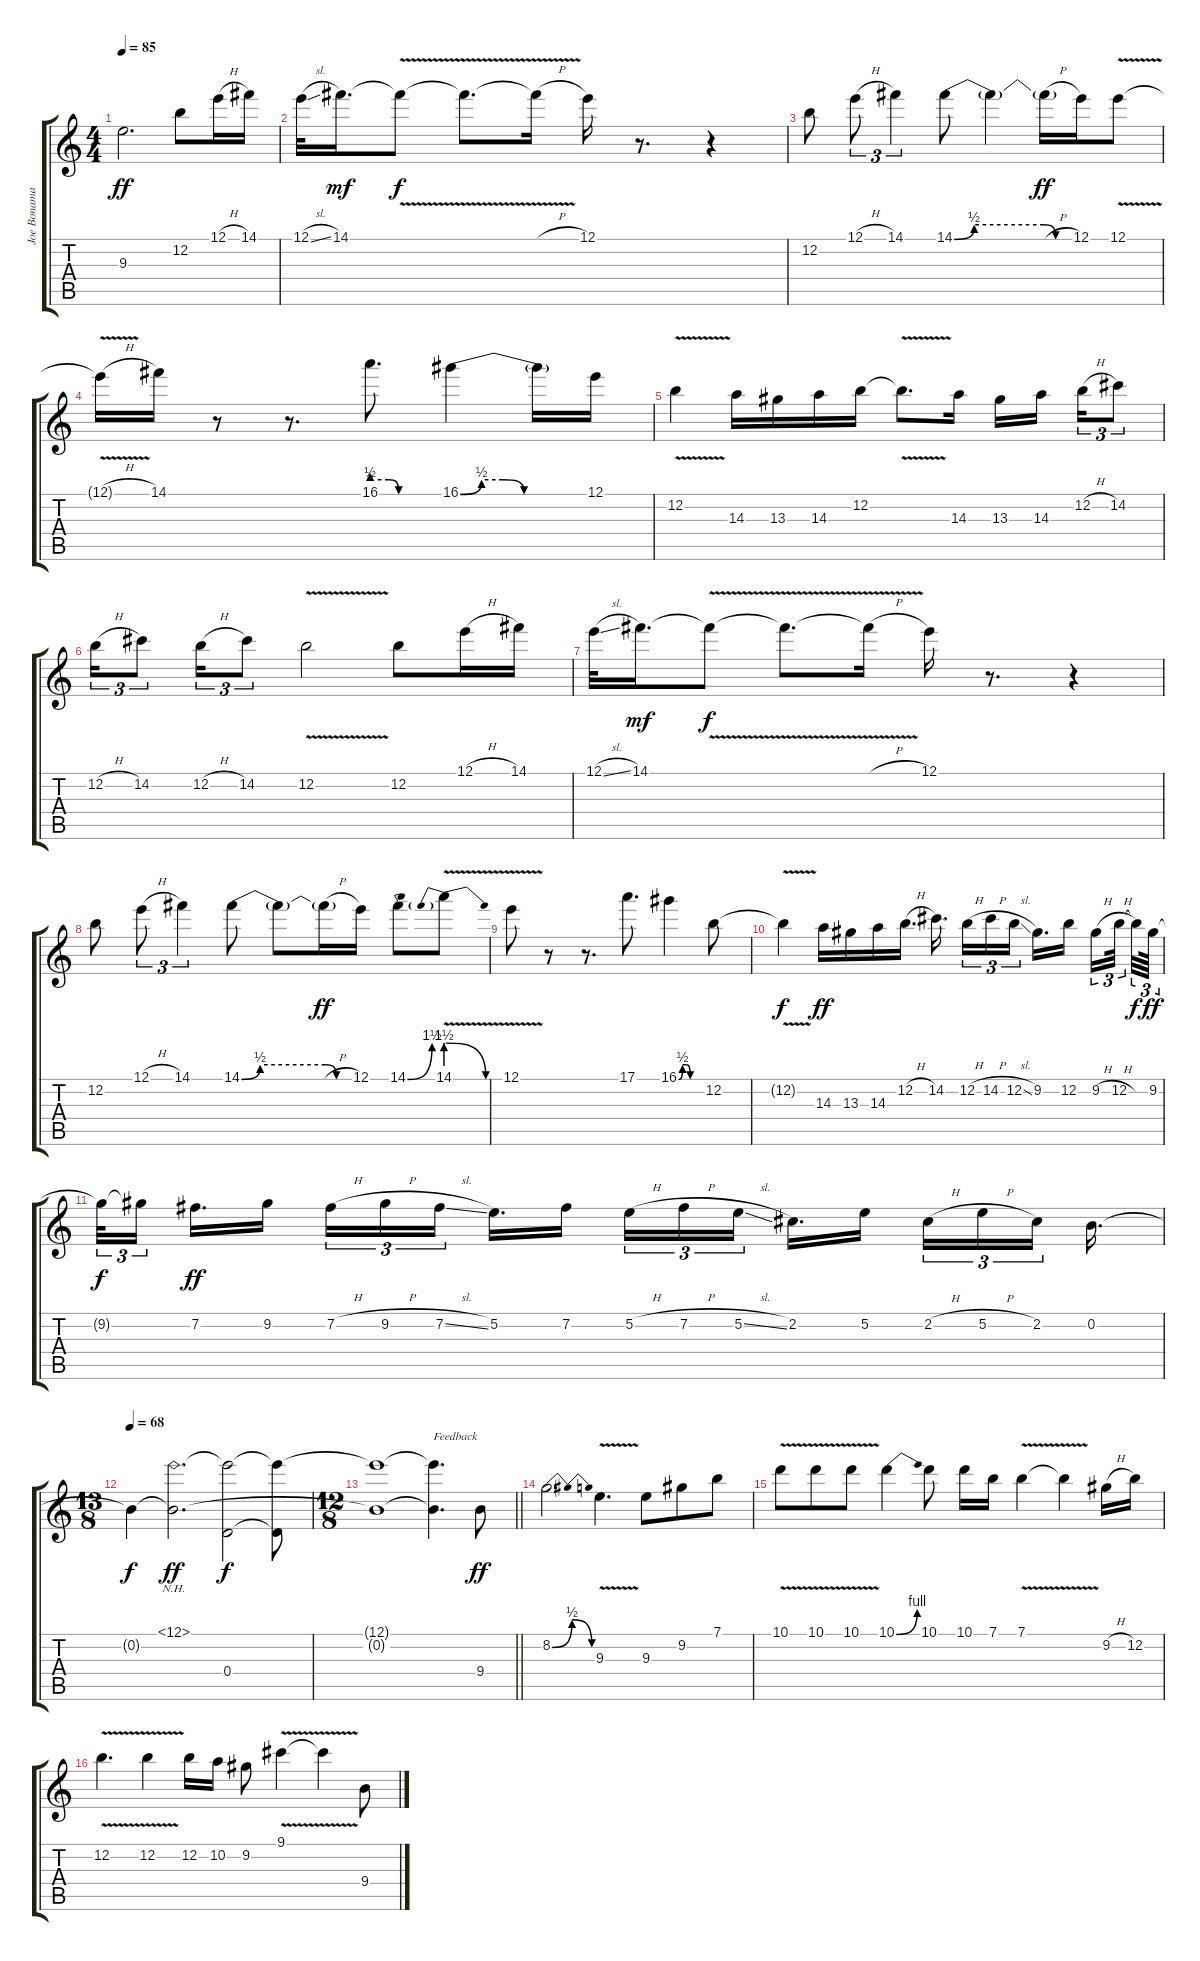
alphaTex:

\track ("Joe Bonamassa Guitar" "Joe Bonama") {instrument overdrivenguitar}
\staff {score tabs}
\tuning (E4 B3 G3 D3 A2 E2) {hide}
\ts (4 4)
\tempo 85
\clef g2
\ks c
9.3{t}.2{d dy ff} 12.2.8 12.1{h}.16 14.1.16 |
12.1{sl}.32 14.1.16{d dy mf} 14.1{v t}.8{dy f} 14.1{v t}.8{d} 14.1{h t}.16 12.1.16 r.8{d} r.4 |
12.2.8 12.1{h}.8{tu (3 2)} 14.1.4{tu (3 2)} 14.1{be (custom 0 0 10 2 45 2 51 0 60 0)}.8 14.1{t}.4 14.1{h t}.16{dy ff} 12.1.16 12.1{v}.8 |
12.1{h t}.16 14.1.16 r.8 r.8{d} 16.1{be (custom 0 2 15 2 24 0 30 0 60 0)}.8{d} 16.1{be (custom 0 0 10 2 20 2 30 0 60 0)}.4 16.1{t}.16 12.1.16 |
12.2{v}.4 14.3.16 13.3.16 14.3.16 12.2.16 12.2{v t}.8{d} 14.3.16 13.3.16 14.3.16{beam splitsecondary} 12.2{h}.16{tu (3 2)} 14.2.8{tu (3 2)} |
12.2{h}.16{tu (3 2)} 14.2.8{tu (3 2)} 12.2{h}.16{tu (3 2)} 14.2.8{tu (3 2)} 12.2{v}.2 12.2.8 12.1{h}.16 14.1.16 |
12.1{sl}.32 14.1.16{d dy mf} 14.1{v t}.8{dy f} 14.1{v t}.8{d} 14.1{h t}.16 12.1.16 r.8{d} r.4 |
12.2.8 12.1{h}.8{tu (3 2)} 14.1.4{tu (3 2)} 14.1{be (custom 0 0 10 2 45 2 51 0 60 0)}.8 14.1{t}.8 14.1{h t}.16{dy ff} 12.1.16 14.1{be (bend 0 0 60 6)}.8 14.1{be (prebendrelease 0 6 60 0) v}.8 |
12.1{v}.8 r.8 r.8{d} 17.1.8{d} 16.1{be (custom 0 0 10 2 20 2 30 0 60 0)}.4 12.2.8 |
12.2{v t}.4{dy f} 14.3.16{dy ff} 13.3.16 14.3.16 12.2{h}.16{d} 14.2.16{d beam splitsecondary} 12.2{h}.16{tu (3 2)} 14.2{h}.16{tu (3 2)} 12.2{sl}.16{tu (3 2)} 9.2.16{d} 12.2.16{beam splitsecondary} 9.2{h}.16{tu (3 2)} 12.2{h}.32{tu (3 2) beam splitsecondary} 12.2{t}.32{tu (3 2) dy f} 9.2.64{tu (3 2) dy ff} |
9.2{t}.32{tu (3 2) dy f} 9.2{t}.16{tu (3 2) beam splitsecondary} 7.2.16{d dy ff} 9.2.16{beam splitsecondary} 7.2{h}.16{tu (3 2)} 9.2{h}.16{tu (3 2)} 7.2{sl}.16{tu (3 2) beam splitsecondary} 5.2.16{d} 7.2.16 5.2{h}.16{tu (3 2)} 7.2{h}.16{tu (3 2)} 5.2{sl}.16{tu (3 2) beam splitsecondary} 2.2.16{d} 5.2.16 2.2{h}.16{tu (3 2)} 5.2{h}.16{tu (3 2)} 2.2.16{tu (3 2) beam splitsecondary} 0.2.16{d} |
\ts (13 8)
\tempo 68
0.2{t}.4{dy f} (12.1{nh} 0.2{t}).2{d dy ff} (12.1{t} 0.4).2{dy f} (12.1{t} 0.4{t}).8 |
\ts (12 8)
\barLineRight lightlight
(12.1{t} 0.2{t}).1 (12.1{t} 0.2{t}).4{d txt "Feedback"} 9.4.8{dy ff} |
8.2{be (bendrelease 0 0 10 2 55 2 60 0)}.2{d} 9.3{v}.4{d} 9.3.8 9.2.8 7.1.8 |
10.1{v}.8 10.1{v}.8 10.1{v}.8 10.1{be (bend 0 0 60 4)}.4 10.1.8 10.1.16 7.1.16 7.1{v}.4 7.1{t}.4 9.2{h}.16 12.2.16 |
12.2{v}.4{d} 12.2{v}.4 12.2.16 10.2.16 9.2.8 9.1{v}.4 9.1{t}.4 9.4.8
